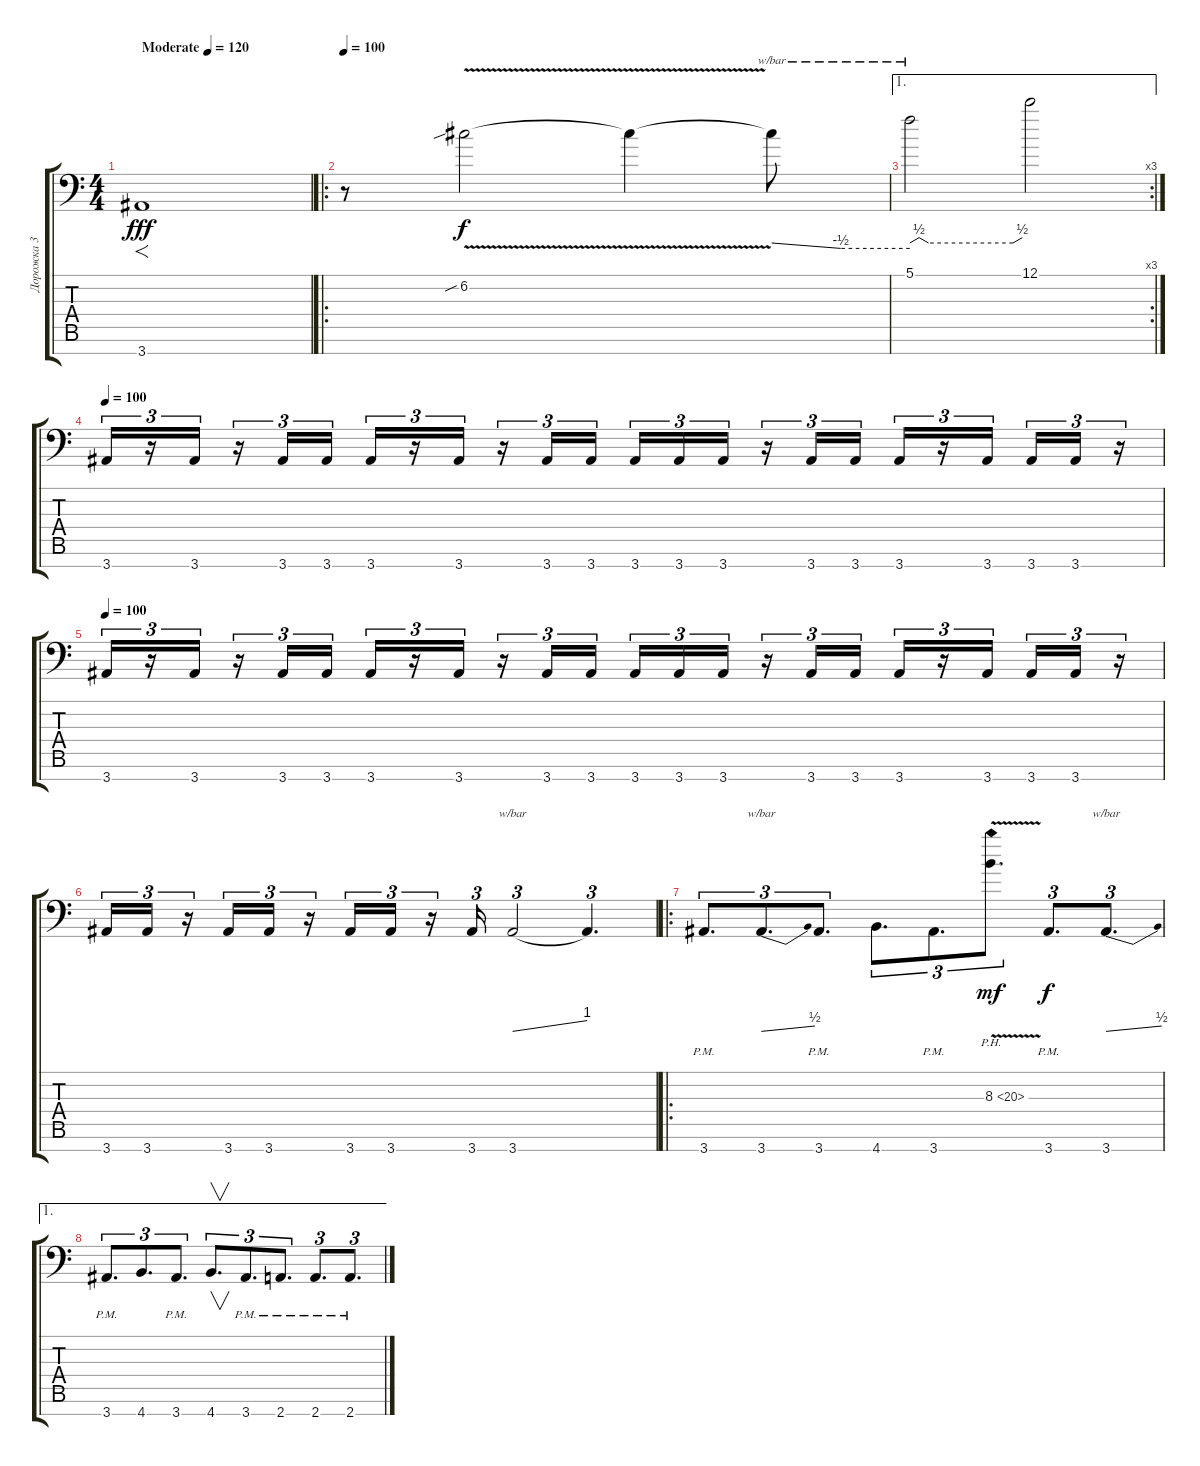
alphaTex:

\track ("Дорожка 3" "Дорожка 3") {instrument distortionguitar}
\staff {score tabs}
\tuning (C4 G3 Eb3 Bb2 F2 C2 G1) {hide}
\ts (4 4)
\tempo (120 "Moderate")
\clef f4
\ks c
3.7.1{f dy fff instrument lead7fifths} |
\ro
\tempo 100
r.8{instrument overdrivenguitar} 6.2{v sib}.2{dy f} 6.2{t}.4 6.2{t}.8{tbe (custom default 0 0 30 -2 60 -2)} |
\ae 1
\rc 3
5.1.2{tbe (custom default 0 0 5 2 10 0 55 0 60 2)} 12.1.2 |
\tempo 100
3.7.16{tu (3 2) balance 0} r.16{tu (3 2)} 3.7.16{tu (3 2)} r.16{tu (3 2)} 3.7.16{tu (3 2)} 3.7.16{tu (3 2)} 3.7.16{tu (3 2)} r.16{tu (3 2)} 3.7.16{tu (3 2)} r.16{tu (3 2)} 3.7.16{tu (3 2)} 3.7.16{tu (3 2)} 3.7.16{tu (3 2)} 3.7.16{tu (3 2)} 3.7.16{tu (3 2)} r.16{tu (3 2)} 3.7.16{tu (3 2)} 3.7.16{tu (3 2)} 3.7.16{tu (3 2)} r.16{tu (3 2)} 3.7.16{tu (3 2) beam splitsecondary} 3.7.16{tu (3 2)} 3.7.16{tu (3 2)} r.16{tu (3 2)} |
\tempo 100
3.7.16{tu (3 2)} r.16{tu (3 2)} 3.7.16{tu (3 2)} r.16{tu (3 2)} 3.7.16{tu (3 2)} 3.7.16{tu (3 2)} 3.7.16{tu (3 2)} r.16{tu (3 2)} 3.7.16{tu (3 2)} r.16{tu (3 2)} 3.7.16{tu (3 2)} 3.7.16{tu (3 2)} 3.7.16{tu (3 2)} 3.7.16{tu (3 2)} 3.7.16{tu (3 2)} r.16{tu (3 2)} 3.7.16{tu (3 2)} 3.7.16{tu (3 2)} 3.7.16{tu (3 2)} r.16{tu (3 2)} 3.7.16{tu (3 2) beam splitsecondary} 3.7.16{tu (3 2)} 3.7.16{tu (3 2)} r.16{tu (3 2)} |
3.7.16{tu (3 2)} 3.7.16{tu (3 2)} r.16{tu (3 2)} 3.7.16{tu (3 2)} 3.7.16{tu (3 2)} r.16{tu (3 2)} 3.7.16{tu (3 2)} 3.7.16{tu (3 2)} r.16{tu (3 2)} 3.7.16{tu (3 2)} 3.7.2{tu (3 2) tbe (dive default 0 0 60 4)} 3.7{t}.4{d tu (3 2)} |
\ro
3.7{pm}.8{d tu (3 2)} 3.7.8{d tu (3 2) tbe (dive default 0 0 60 2)} 3.7{pm}.8{d tu (3 2)} 4.7.8{d tu (3 2)} 3.7{pm}.8{d tu (3 2)} 8.3{ph 12 v}.8{d tu (3 2) dy mf} 3.7{pm}.8{d tu (3 2) dy f} 3.7.8{d tu (3 2) tbe (dive default 0 0 60 2)} |
\ae 1
3.7{pm}.8{d tu (3 2)} 4.7.8{d tu (3 2)} 3.7{pm}.8{d tu (3 2)} 4.7.8{v d tu (3 2)} 3.7{pm}.8{d tu (3 2)} 2.7{pm}.8{d tu (3 2)} 2.7{pm}.8{d tu (3 2)} 2.7{pm}.8{d tu (3 2)}
